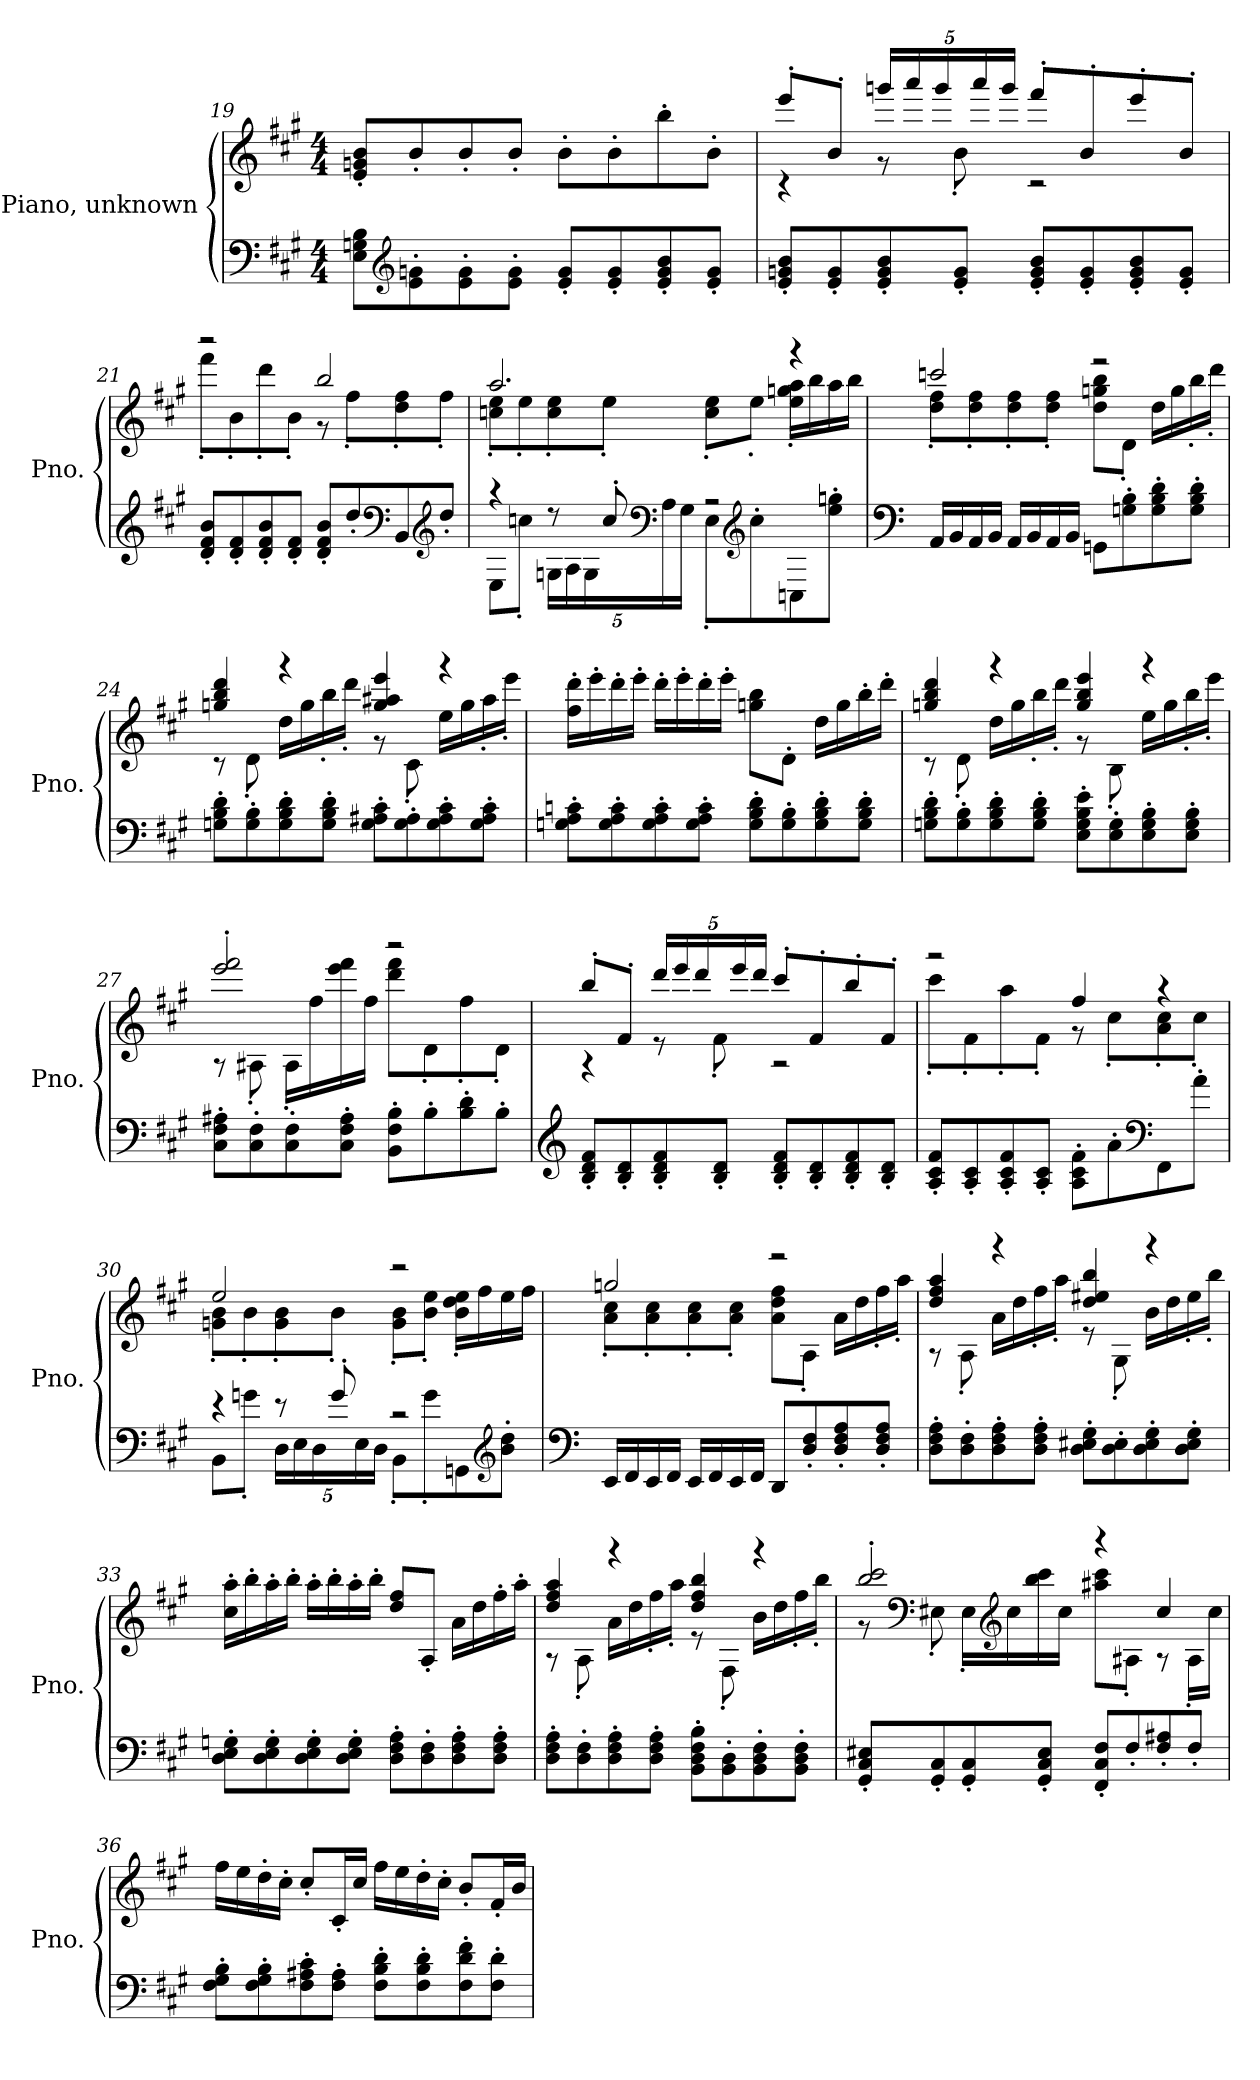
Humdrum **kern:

**kern	**kern
*part1	*part1
*staff2	*staff1
*I"Piano, unknown	*
*I'Pno.	*
*clefF4	*clefG2
*k[f#c#g#]	*k[f#c#g#]
*M4/4	*M4/4
=19	=19
8E\ 8Gn\ 8B\L	8e/' 8gn/' 8b/'L
*clefG2	*
8e\' 8gn\'	8b'/
8e\' 8g\'	8b'/
8e\' 8g\'J	8b'/J
8e/' 8g/'L	8b'\L
8e/' 8g/'	8b'\
8e/' 8g/' 8b/'	8bb'\
8e/' 8g/'J	8b'\J
!!LO:LB:g=z
=20	=20
*	*^
8e/' 8gn/' 8b/'L	8eee'/L	4r
8e/' 8g/'	8b'/J	.
*	*Xbrackettup	*
8e/' 8g/' 8b/'	20gggn/LL	8r
.	20aaa/	.
.	20ggg/	.
8e/' 8g/'J	.	8b'\
.	20aaa/	.
.	20ggg/JJ	.
8e/' 8g/' 8b/'L	8fff#'/L	2r
8e/' 8g/'	8b'/	.
8e/' 8g/' 8b/'	8eee'/	.
8e/' 8g/'J	8b'/J	.
=21	=21	=21
8d/' 8f#/' 8b/'L	2r	8fff#'\L
8d/' 8f#/'	.	8b'\
8d/' 8f#/' 8b/'	.	8ddd'\
8d/' 8f#/'J	.	8b'\J
8d/' 8f#/' 8b/'L	2bb/	8r
8dd'/	.	8ff#'\L
*clefF4	*	*
8BB/	.	8dd\' 8ff#\'
*clefG2	*	*
8dd'/J	.	8ff#'\J
!!LO:LB:g=z	!!
=22	=22	=22
*^	*	*
4r	8E\L	2.aa/	8ccn\' 8ee\'L
.	8ccn'\J	.	8ee'\
*	*Xbrackettup	*	*
8r	20Gn\LL	.	8cc\' 8ee\'
.	20A\	.	.
.	20G\	.	.
8cc'/	.	.	8ee'\J
*clefF4	*	*	*
.	20A\	.	.
.	20G\JJ	.	.
2r	8E'\L	.	8cc\' 8ee\'L
*clefG2	*	*	*
.	8cc'\	.	8ee'\J
.	8Cn\	4r	16ee\' 16ggn\' 16aa\'LL
.	.	.	16bb\
.	8ee\' 8ggn\'J	.	16aa\
.	.	.	16bb\JJ
*v	*v	*	*
=23	=23	=23
*clefF4	*	*
16AA/LL	2cccn/	8dd\' 8ff#\'L
16BB/	.	.
16AA/	.	8dd\' 8ff#\'
16BB/JJ	.	.
16AA/LL	.	8dd\' 8ff#\'
16BB/	.	.
16AA/	.	8dd\' 8ff#\'J
16BB/JJ	.	.
8GGn\L	2r	8dd\ 8ggn\ 8bb\L
8Gn\' 8B\'	.	8d'\J
8G\' 8B\' 8d\'	.	16dd\LL
.	.	16gg\
8G\' 8B\' 8d\'J	.	16bb'\
.	.	16ddd'\JJ
!!LO:LB:g=z	!!
=24	=24	=24
8Gn\' 8B\' 8d\'L	4ggn/ 4bb/ 4ddd/	8r
8G\' 8B\'	.	8d'\
8G\' 8B\' 8d\'	4r	16dd\LL
.	.	16gg\
8G\' 8B\' 8d\'J	.	16bb'\
.	.	16ddd'\JJ
8G\' 8A#X\' 8c#\'L	4gg/ 4aa#X/ 4eee/	8r
8G\' 8A#\'	.	8c#'\
8G\' 8A#\' 8c#\'	4r	16ee\LL
.	.	16gg\
8G\' 8A#\' 8c#\'J	.	16aa#'\
.	.	16eee'\JJ
*	*v	*v
=25	=25
8Gn\' 8A\' 8cn\'L	16ff#\' 16ddd\'LL
.	16eee'\
8G\' 8A\' 8c\'	16ddd'\
.	16eee'\JJ
8G\' 8A\' 8c\'	16ddd'\LL
.	16eee'\
8G\' 8A\' 8c\'J	16ddd'\
.	16eee'\JJ
8G\' 8B\' 8d\'L	8ggn\ 8bb\L
8G\' 8B\'	8d'\J
8G\' 8B\' 8d\'	16dd\LL
.	16gg\
8G\' 8B\' 8d\'J	16bb'\
.	16ddd'\JJ
!!LO:LB:g=z
=26	=26
*	*^
8Gn\' 8B\' 8d\'L	4ggn/ 4bb/ 4ddd/	8r
8G\' 8B\'	.	8d'\
8G\' 8B\' 8d\'	4r	16dd\LL
.	.	16gg\
8G\' 8B\' 8d\'J	.	16bb'\
.	.	16ddd'\JJ
8E\' 8G\' 8B\' 8e\'L	4gg/ 4bb/ 4eee/	8r
8E\' 8G\'	.	8B'\
8E\' 8G\' 8B\'	4r	16ee\LL
.	.	16gg\
8E\' 8G\' 8B\'J	.	16bb'\
.	.	16eee'\JJ
=27	=27	=27
8C#\' 8F#\' 8A#X\'L	2eee/' 2fff#/'	8r
8C#\' 8F#\'	.	8A#X'\
8C#\' 8F#\'	.	16A#'\LL
.	.	16ff#\
8C#\' 8F#\' 8A#\'J	.	16eee\ 16fff#\
.	.	16ff#\JJ
8BB\' 8F#\' 8B\'L	2r	8ddd\ 8fff#\L
8B'\	.	8d'\
8B\' 8d\'	.	8ff#'\
8B'\J	.	8d'\J
=28	=28	=28
*clefG2	*	*
8B/' 8d/' 8f#/'L	8bb'/L	4r
8B/' 8d/'	8f#'/J	.
8B/' 8d/' 8f#/'	20ddd/LL	8r
.	20eee/	.
.	20ddd/	.
8B/' 8d/'J	.	8f#'\
.	20eee/	.
.	20ddd/JJ	.
8B/' 8d/' 8f#/'L	8ccc#'/L	2r
8B/' 8d/'	8f#'/	.
8B/' 8d/' 8f#/'	8bb'/	.
8B/' 8d/'J	8f#'/J	.
!!LO:PB:g=z	!!
=29	=29	=29
8A/' 8c#/' 8f#/'L	2r	8ccc#'\L
8A/' 8c#/'	.	8f#'\
8A/' 8c#/' 8f#/'	.	8aa'\
8A/' 8c#/'J	.	8f#'\J
8A\' 8c#\' 8f#\'L	4ff#/	8r
8a'\	.	8cc#'\L
*clefF4	*	*
8FF#\	4r	8a\' 8cc#\'
8a'\J	.	8cc#'\J
=30	=30	=30
*^	*	*
4r	8BB\L	2ee/	8gn\' 8b\'L
.	8gn'\J	.	8b'\
8r	20D\LL	.	8g\' 8b\'
.	20E\	.	.
.	20D\	.	.
8g'/	.	.	8b'\J
.	20E\	.	.
.	20D\JJ	.	.
2r	8BB'\L	2r	8g\' 8b\'L
.	8g'\	.	8b\' 8ee\'J
.	8GGn\	.	16b\' 16dd\' 16ee\'LL
.	.	.	16ff#\
*clefG2	*	*	*
.	8b\' 8dd\'J	.	16ee\
.	.	.	16ff#\JJ
*v	*v	*	*
=31	=31	=31
*clefF4	*	*
16EE/LL	2ggn/	8a\' 8cc#\'L
16FF#/	.	.
16EE/	.	8a\' 8cc#\'
16FF#/JJ	.	.
16EE/LL	.	8a\' 8cc#\'
16FF#/	.	.
16EE/	.	8a\' 8cc#\'J
16FF#/JJ	.	.
8DD/L	2r	8a\ 8dd\ 8ff#\L
8D/' 8F#/'	.	8A'\J
8D/' 8F#/' 8A/'	.	16a\LL
.	.	16dd\
8D/' 8F#/' 8A/'J	.	16ff#'\
.	.	16aa'\JJ
!!LO:LB:g=z	!!
=32	=32	=32
8D\' 8F#\' 8A\'L	4dd/ 4ff#/ 4aa/	8r
8D\' 8F#\'	.	8A'\
8D\' 8F#\' 8A\'	4r	16a\LL
.	.	16dd\
8D\' 8F#\' 8A\'J	.	16ff#'\
.	.	16aa'\JJ
8D\' 8E#X\' 8G#\'L	4dd/ 4ee#X/ 4bb/	8r
8D\' 8E#\'	.	8G#'\
8D\' 8E#\' 8G#\'	4r	16b\LL
.	.	16dd\
8D\' 8E#\' 8G#\'J	.	16ee#'\
.	.	16bb'\JJ
*	*v	*v
=33	=33
8D\' 8E\' 8Gn\'L	16cc#\' 16aa\'LL
.	16bb'\
8D\' 8E\' 8G\'	16aa'\
.	16bb'\JJ
8D\' 8E\' 8G\'	16aa'\LL
.	16bb'\
8D\' 8E\' 8G\'J	16aa'\
.	16bb'\JJ
8D\' 8F#\' 8A\'L	8dd/ 8ff#/L
8D\' 8F#\'	8A'/J
8D\' 8F#\' 8A\'	16a\LL
.	16dd\
8D\' 8F#\' 8A\'J	16ff#'\
.	16aa'\JJ
=34	=34
*	*^
8D\' 8F#\' 8A\'L	4dd/ 4ff#/ 4aa/	8r
8D\' 8F#\'	.	8A'\
8D\' 8F#\' 8A\'	4r	16a\LL
.	.	16dd\
8D\' 8F#\' 8A\'J	.	16ff#'\
.	.	16aa'\JJ
8BB\' 8D\' 8F#\' 8B\'L	4dd/ 4ff#/ 4bb/	8r
8BB\' 8D\'	.	8F#'\
8BB\' 8D\' 8F#\'	4r	16b\LL
.	.	16dd\
8BB\' 8D\' 8F#\'J	.	16ff#'\
.	.	16bb'\JJ
!!LO:LB:g=z	!!
=35	=35	=35
8GG#/' 8C#/' 8E#X/'L	2bb/' 2ccc#/'	8r
*	*clefF4	*
8GG#/' 8C#/'	.	8E#X'\
8GG#/' 8C#/'	.	16E#'\LL
*	*clefG2	*
.	.	16cc#\
8GG#/' 8C#/' 8E#/'J	.	16bb\ 16ccc#\
.	.	16cc#\JJ
8FF#/' 8C#/' 8F#/'L	4r	8aa#X\ 8ccc#\L
8F#'/	.	8A#X'\J
8F#/' 8A#X/'	4cc#/	8r
8F#'/J	.	16A#'\LL
.	.	16cc#\JJ
*	*v	*v
=36	=36
8F#\' 8G#\' 8B\'L	16ff#\LL
.	16ee\
8F#\' 8G#\' 8B\'	16dd'\
.	16cc#'\JJ
8F#\' 8A#X\' 8c#\'	8cc#'/L
8F#\' 8A#\'J	16c#'/L
.	16cc#/JJ
8F#\' 8B\' 8d\'L	16ff#\LL
.	16ee\
8F#\' 8B\' 8d\'	16dd'\
.	16cc#'\JJ
8F#\' 8d\' 8f#\'	8b'/L
8F#\' 8d\'J	16f#'/L
.	16b/JJ
=	=
*-	*-
